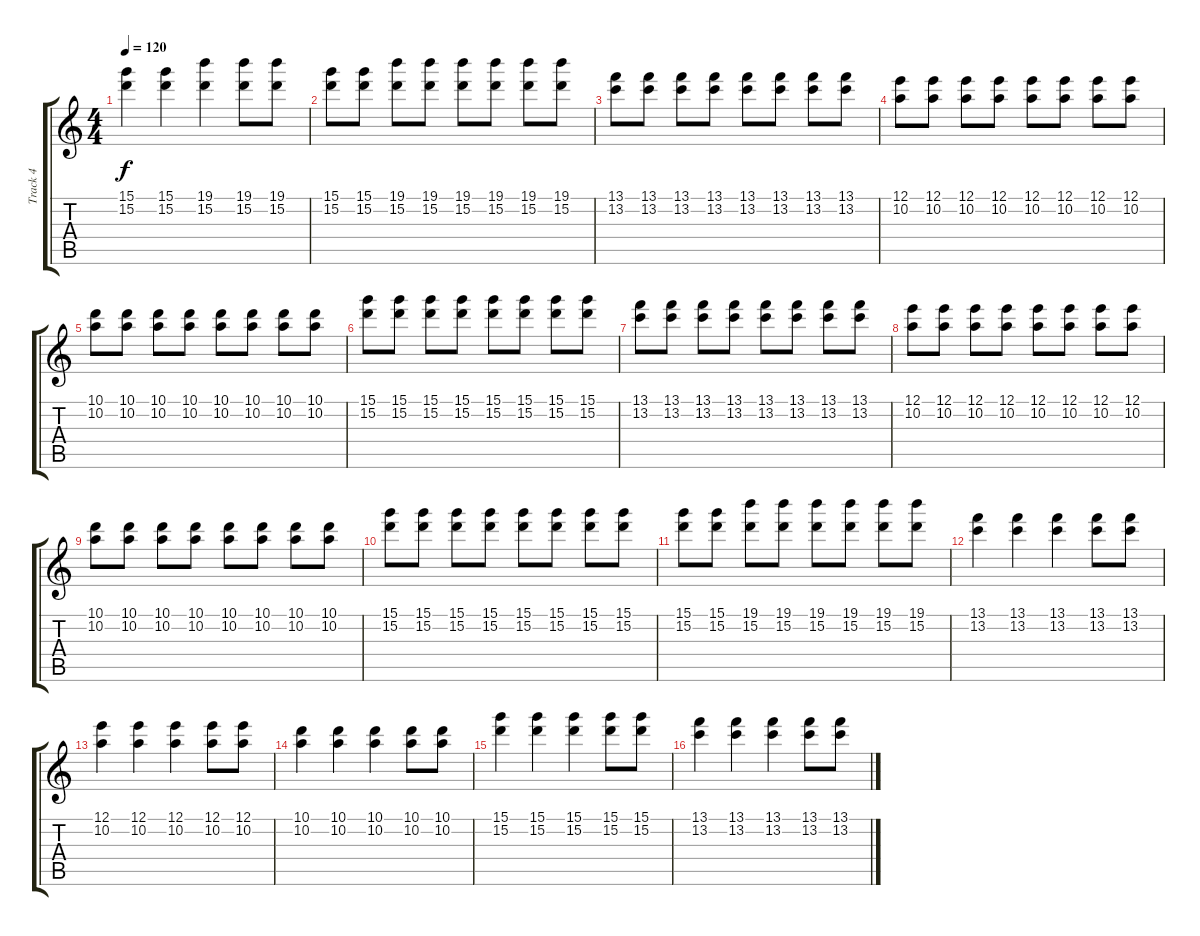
\track ("Track 4" "Track 4") {instrument electricguitarjazz}
\staff {score tabs}
\tuning (E4 B3 G3 D3 A2 E2) {hide}
\ts (4 4)
\tempo 120
\clef g2
\ks c
(15.1 15.2).4{dy f} (15.1 15.2).4 (19.1 15.2).4 (19.1 15.2).8 (19.1 15.2).8 |
(15.1 15.2).8 (15.1 15.2).8 (19.1 15.2).8 (19.1 15.2).8 (19.1 15.2).8 (19.1 15.2).8 (19.1 15.2).8 (19.1 15.2).8 |
(13.1 13.2).8 (13.1 13.2).8 (13.1 13.2).8 (13.1 13.2).8 (13.1 13.2).8 (13.1 13.2).8 (13.1 13.2).8 (13.1 13.2).8 |
(12.1 10.2).8 (12.1 10.2).8 (12.1 10.2).8 (12.1 10.2).8 (12.1 10.2).8 (12.1 10.2).8 (12.1 10.2).8 (12.1 10.2).8 |
(10.1 10.2).8 (10.1 10.2).8 (10.1 10.2).8 (10.1 10.2).8 (10.1 10.2).8 (10.1 10.2).8 (10.1 10.2).8 (10.1 10.2).8 |
(15.1 15.2).8 (15.1 15.2).8 (15.1 15.2).8 (15.1 15.2).8 (15.1 15.2).8 (15.1 15.2).8 (15.1 15.2).8 (15.1 15.2).8 |
(13.1 13.2).8 (13.1 13.2).8 (13.1 13.2).8 (13.1 13.2).8 (13.1 13.2).8 (13.1 13.2).8 (13.1 13.2).8 (13.1 13.2).8 |
(12.1 10.2).8 (12.1 10.2).8 (12.1 10.2).8 (12.1 10.2).8 (12.1 10.2).8 (12.1 10.2).8 (12.1 10.2).8 (12.1 10.2).8 |
(10.1 10.2).8 (10.1 10.2).8 (10.1 10.2).8 (10.1 10.2).8 (10.1 10.2).8 (10.1 10.2).8 (10.1 10.2).8 (10.1 10.2).8 |
(15.1 15.2).8 (15.1 15.2).8 (15.1 15.2).8 (15.1 15.2).8 (15.1 15.2).8 (15.1 15.2).8 (15.1 15.2).8 (15.1 15.2).8 |
(15.1 15.2).8 (15.1 15.2).8 (19.1 15.2).8 (19.1 15.2).8 (19.1 15.2).8 (19.1 15.2).8 (19.1 15.2).8 (19.1 15.2).8 |
(13.1 13.2).4 (13.1 13.2).4 (13.1 13.2).4 (13.1 13.2).8 (13.1 13.2).8 |
(12.1 10.2).4 (12.1 10.2).4 (12.1 10.2).4 (12.1 10.2).8 (12.1 10.2).8 |
(10.1 10.2).4 (10.1 10.2).4 (10.1 10.2).4 (10.1 10.2).8 (10.1 10.2).8 |
(15.1 15.2).4 (15.1 15.2).4 (15.1 15.2).4 (15.1 15.2).8 (15.1 15.2).8 |
(13.1 13.2).4 (13.1 13.2).4 (13.1 13.2).4 (13.1 13.2).8 (13.1 13.2).8
